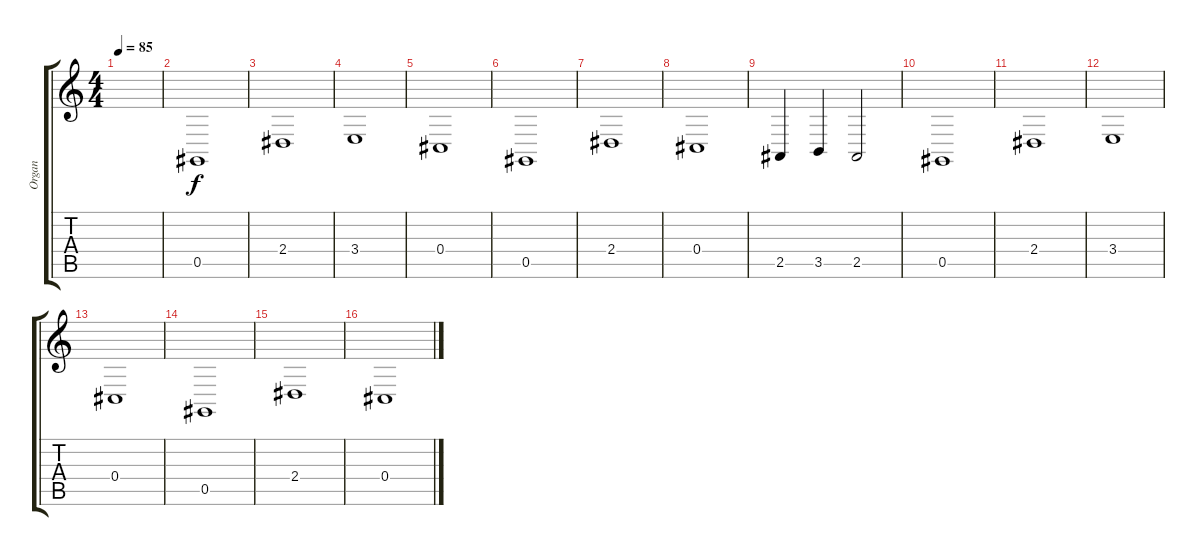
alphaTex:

\track ("Organ" "Organ") {instrument churchorgan}
\staff {score tabs}
\tuning (Eb4 Bb3 Gb3 Db3 Ab2 Eb2) {hide}
\ts (4 4)
\tempo 85
\clef g2
\ks c
|
0.5.1{volume 13} |
2.4.1 |
3.4.1 |
0.4.1 |
0.5.1 |
2.4.1 |
0.4.1 |
2.5.4 3.5.4 2.5.2 |
0.5.1 |
2.4.1 |
3.4.1 |
0.4.1 |
0.5.1 |
2.4.1 |
0.4.1
